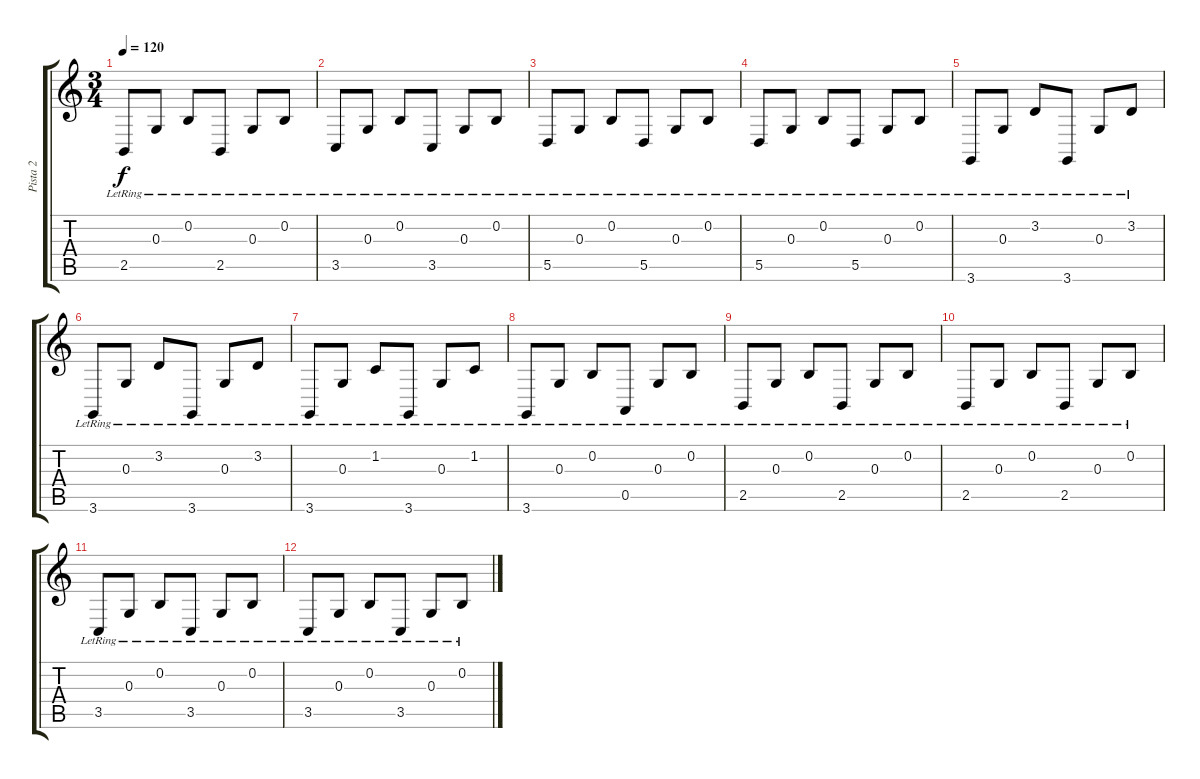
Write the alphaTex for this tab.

\track ("Pista 2" "Pista 2") {instrument brightacousticpiano}
\staff {score tabs}
\tuning (E4 B3 G3 D3 A2 E2) {hide}
\ts (3 4)
\tempo 120
\clef g2
\ks c
2.5{lr}.8{dy f} 0.3{lr}.8 0.2{lr}.8 2.5{lr}.8 0.3{lr}.8 0.2{lr}.8 |
3.5{lr}.8 0.3{lr}.8 0.2{lr}.8 3.5{lr}.8 0.3{lr}.8 0.2{lr}.8 |
5.5{lr}.8 0.3{lr}.8 0.2{lr}.8 5.5{lr}.8 0.3{lr}.8 0.2{lr}.8 |
5.5{lr}.8 0.3{lr}.8 0.2{lr}.8 5.5{lr}.8 0.3{lr}.8 0.2{lr}.8 |
3.6{lr}.8 0.3{lr}.8 3.2{lr}.8 3.6{lr}.8 0.3{lr}.8 3.2{lr}.8 |
3.6{lr}.8 0.3{lr}.8 3.2{lr}.8 3.6{lr}.8 0.3{lr}.8 3.2{lr}.8 |
3.6{lr}.8 0.3{lr}.8 1.2{lr}.8 3.6{lr}.8 0.3{lr}.8 1.2{lr}.8 |
3.6{lr}.8 0.3{lr}.8 0.2{lr}.8 0.5{lr}.8 0.3{lr}.8 0.2{lr}.8 |
2.5{lr}.8 0.3{lr}.8 0.2{lr}.8 2.5{lr}.8 0.3{lr}.8 0.2{lr}.8 |
2.5{lr}.8 0.3{lr}.8 0.2{lr}.8 2.5{lr}.8 0.3{lr}.8 0.2{lr}.8 |
3.5{lr}.8 0.3{lr}.8 0.2{lr}.8 3.5{lr}.8 0.3{lr}.8 0.2{lr}.8 |
3.5{lr}.8 0.3{lr}.8 0.2{lr}.8 3.5{lr}.8 0.3{lr}.8 0.2{lr}.8
